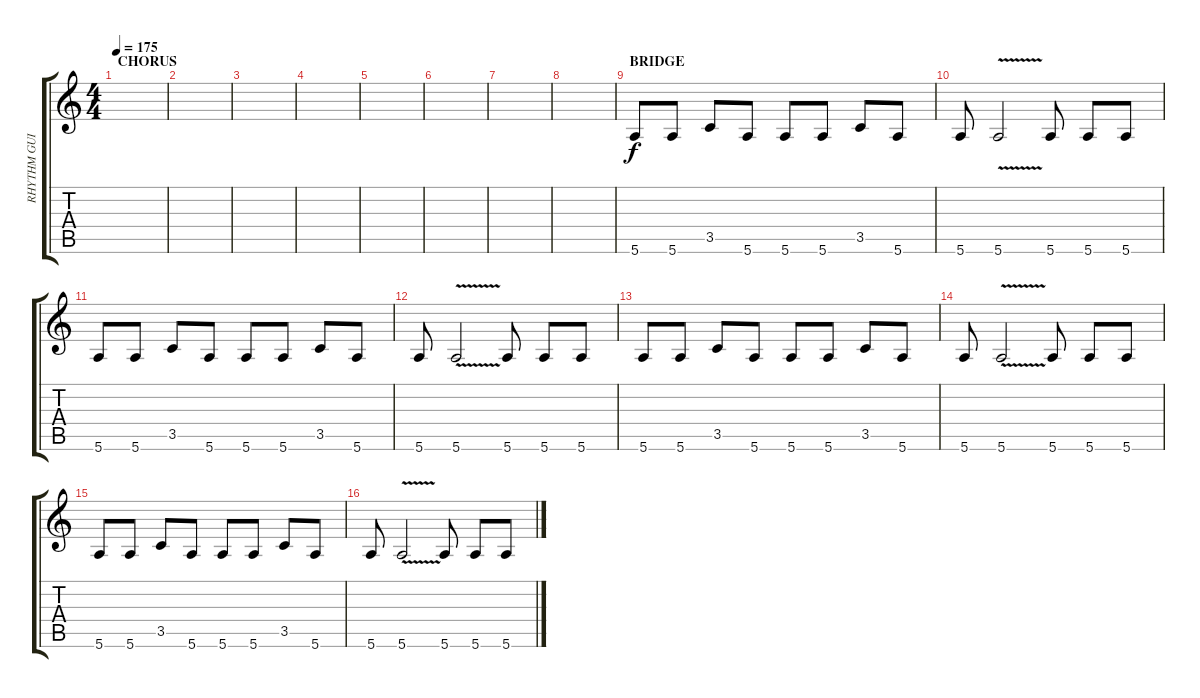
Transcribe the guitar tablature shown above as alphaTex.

\track ("RHYTHM GUITAR 1" "RHYTHM GUI") {instrument overdrivenguitar}
\staff {score tabs}
\tuning (E4 B3 G3 D3 A2 E2) {hide}
\ts (4 4)
\section ("" "CHORUS")
\tempo 175
\clef g2
\ks c
|
|
|
|
|
|
|
|
\section ("" "BRIDGE")
5.6.8 5.6.8 3.5.8 5.6.8 5.6.8 5.6.8 3.5.8 5.6.8 |
5.6.8 5.6{v}.2 5.6.8 5.6.8 5.6.8 |
5.6.8 5.6.8 3.5.8 5.6.8 5.6.8 5.6.8 3.5.8 5.6.8 |
5.6.8 5.6{v}.2 5.6.8 5.6.8 5.6.8 |
5.6.8 5.6.8 3.5.8 5.6.8 5.6.8 5.6.8 3.5.8 5.6.8 |
5.6.8 5.6{v}.2 5.6.8 5.6.8 5.6.8 |
5.6.8 5.6.8 3.5.8 5.6.8 5.6.8 5.6.8 3.5.8 5.6.8 |
5.6.8 5.6{v}.2 5.6.8 5.6.8 5.6.8
